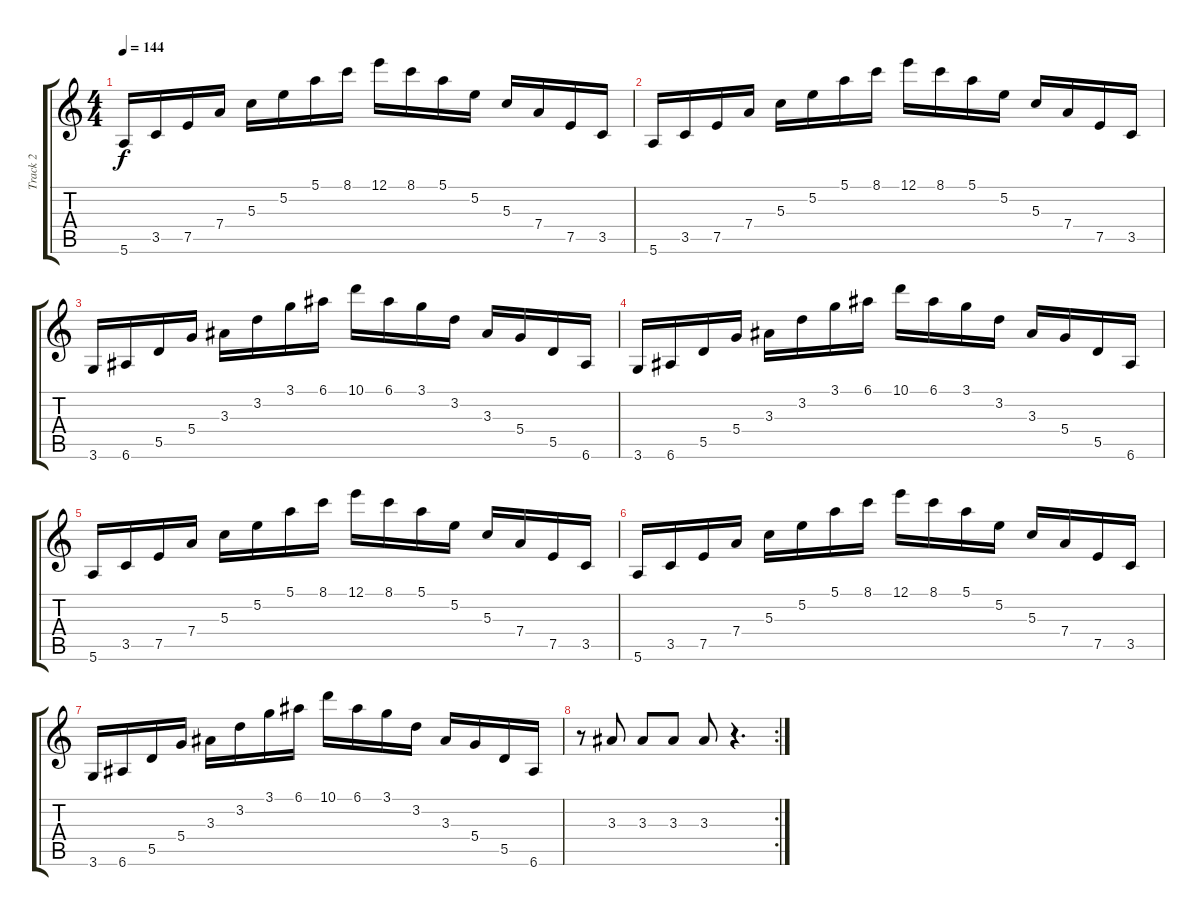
\track ("Track 2" "Track 2") {instrument acousticguitarsteel}
\staff {score tabs}
\tuning (E4 B3 G3 D3 A2 E2) {hide}
\ts (4 4)
\tempo 144
\clef g2
\ks c
5.6.16{dy f} 3.5.16 7.5.16 7.4.16 5.3.16 5.2.16 5.1.16 8.1.16 12.1.16 8.1.16 5.1.16 5.2.16 5.3.16 7.4.16 7.5.16 3.5.16 |
5.6.16 3.5.16 7.5.16 7.4.16 5.3.16 5.2.16 5.1.16 8.1.16 12.1.16 8.1.16 5.1.16 5.2.16 5.3.16 7.4.16 7.5.16 3.5.16 |
3.6.16 6.6.16 5.5.16 5.4.16 3.3.16 3.2.16 3.1.16 6.1.16 10.1.16 6.1.16 3.1.16 3.2.16 3.3.16 5.4.16 5.5.16 6.6.16 |
3.6.16 6.6.16 5.5.16 5.4.16 3.3.16 3.2.16 3.1.16 6.1.16 10.1.16 6.1.16 3.1.16 3.2.16 3.3.16 5.4.16 5.5.16 6.6.16 |
5.6.16 3.5.16 7.5.16 7.4.16 5.3.16 5.2.16 5.1.16 8.1.16 12.1.16 8.1.16 5.1.16 5.2.16 5.3.16 7.4.16 7.5.16 3.5.16 |
5.6.16 3.5.16 7.5.16 7.4.16 5.3.16 5.2.16 5.1.16 8.1.16 12.1.16 8.1.16 5.1.16 5.2.16 5.3.16 7.4.16 7.5.16 3.5.16 |
3.6.16 6.6.16 5.5.16 5.4.16 3.3.16 3.2.16 3.1.16 6.1.16 10.1.16 6.1.16 3.1.16 3.2.16 3.3.16 5.4.16 5.5.16 6.6.16 |
\rc 2
r.8 3.3.8 3.3.8 3.3.8 3.3.8 r.4{d}
